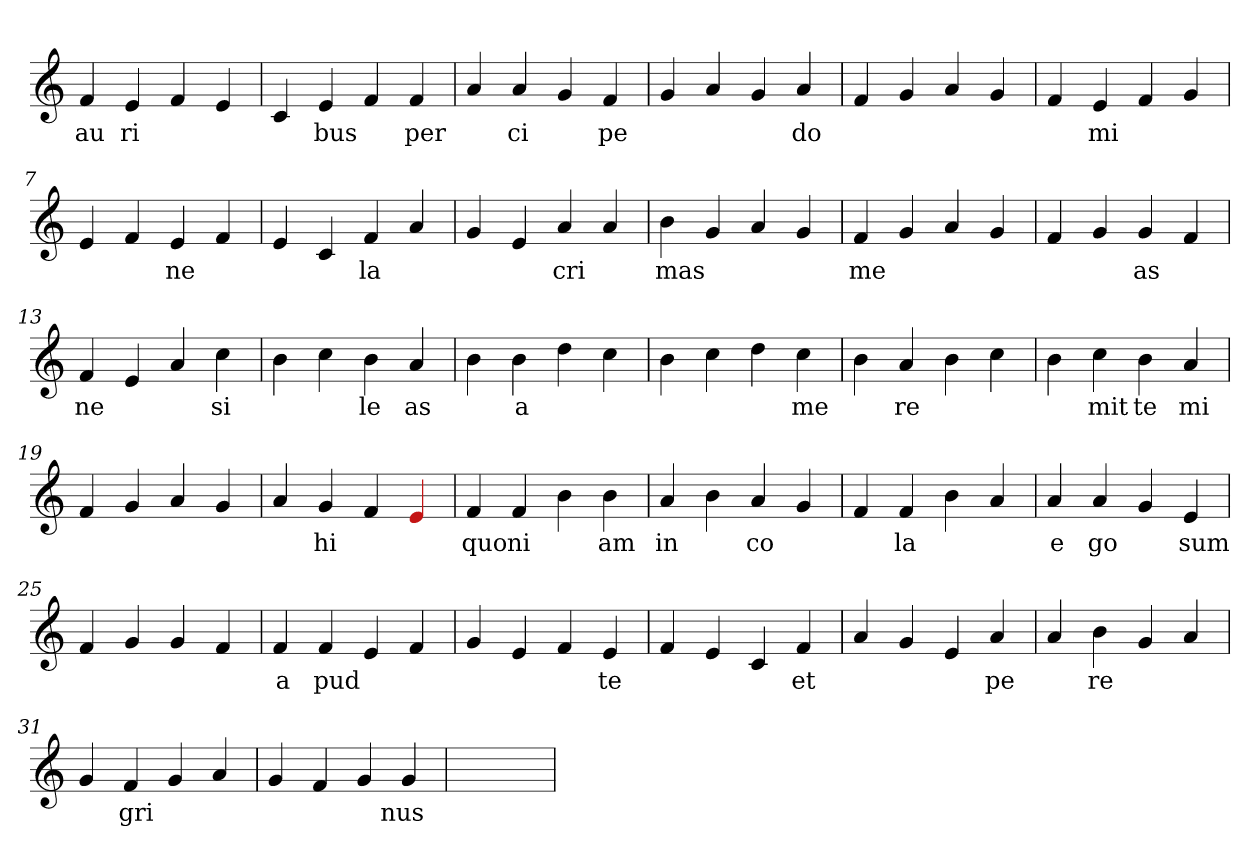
**kern	**text
*part1	*part1
*staff1	*staff1
*clefG2	*
=1	=1
4f	au
4e	ri
4f	.
4e	.
=2	=2
4c	.
4e	bus
4f	.
4f	per
=3	=3
4a	.
4a	ci
4g	.
4f	pe
=4	=4
4g	.
4a	.
4g	.
4a	do
=5	=5
4f	.
4g	.
4a	.
4g	.
=6	=6
4f	.
4e	mi
4f	.
4g	.
=7	=7
4e	.
4f	.
4e	ne
4f	.
=8	=8
4e	.
4c	.
4f	la
4a	.
=9	=9
4g	.
4e	.
4a	cri
4a	.
=10	=10
4b	mas
4g	.
4a	.
4g	.
=11	=11
4f	me
4g	.
4a	.
4g	.
=12	=12
4f	.
4g	.
4g	as
4f	.
=13	=13
4f	ne
4e	.
4a	.
4cc	si
=14	=14
4b	.
4cc	.
4b	le
4a	as
=15	=15
4b	.
4b	a
4dd	.
4cc	.
=16	=16
4b	.
4cc	.
4dd	.
4cc	me
=17	=17
4b	.
4a	re
4b	.
4cc	.
=18	=18
4b	.
4cc	mit
4b	te
4a	mi
=19	=19
4f	.
4g	.
4a	.
4g	.
=20	=20
4a	.
4g	hi
4f	.
4Re	.
=21	=21
4f	quo
4f	ni
4b	.
4b	am
=22	=22
4a	in
4b	.
4a	co
4g	.
=23	=23
4f	.
4f	la
4b	.
4a	.
=24	=24
4a	e
4a	go
4g	.
4e	sum
=25	=25
4f	.
4g	.
4g	.
4f	.
=26	=26
4f	a
4f	pud
4e	.
4f	.
=27	=27
4g	.
4e	.
4f	.
4e	te
=28	=28
4f	.
4e	.
4c	.
4f	et
=29	=29
4a	.
4g	.
4e	.
4a	pe
=30	=30
4a	.
4b	re
4g	.
4a	.
=31	=31
4g	.
4f	gri
4g	.
4a	.
=32	=32
4g	.
4f	.
4g	.
4g	nus
=33	=33
1ryy	.
=	=
*-	*-
